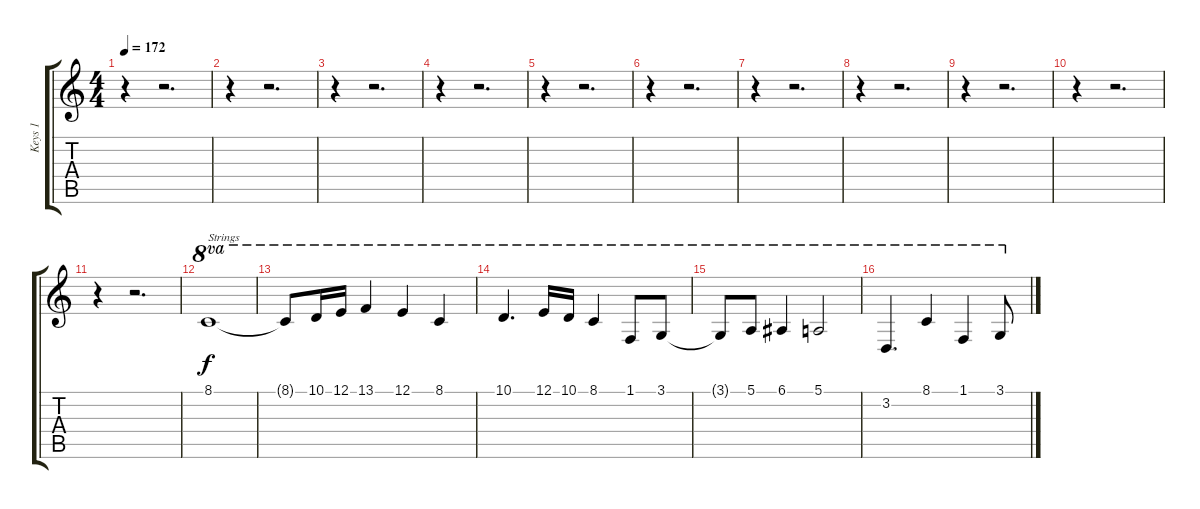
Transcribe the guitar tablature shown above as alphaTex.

\track ("Keys 1" "Keys 1") {instrument stringensemble1}
\staff {score tabs}
\tuning (E4 B3 G3 D3 A2 E2) {hide}
\ts (4 4)
\tempo 172
\clef g2
\ks c
r.4{dy f} r.2{d} |
r.4 r.2{d} |
r.4 r.2{d} |
r.4 r.2{d} |
r.4 r.2{d} |
r.4 r.2{d} |
r.4 r.2{d} |
r.4 r.2{d} |
r.4 r.2{d} |
r.4 r.2{d} |
r.4 r.2{d} |
8.1.1{ot 8va txt "Strings"} |
8.1{t}.8{ot 8va} 10.1.16{ot 8va} 12.1.16{ot 8va} 13.1.4{ot 8va} 12.1.4{ot 8va} 8.1.4{ot 8va} |
10.1.4{d ot 8va} 12.1.16{ot 8va} 10.1.16{ot 8va} 8.1.4{ot 8va} 1.1.8{ot 8va} 3.1.8{ot 8va} |
3.1{t}.8{ot 8va} 5.1.8{ot 8va} 6.1.4{ot 8va} 5.1.2{ot 8va} |
3.2.4{d ot 8va} 8.1.4{ot 8va} 1.1.4{ot 8va} 3.1.8{ot 8va}
